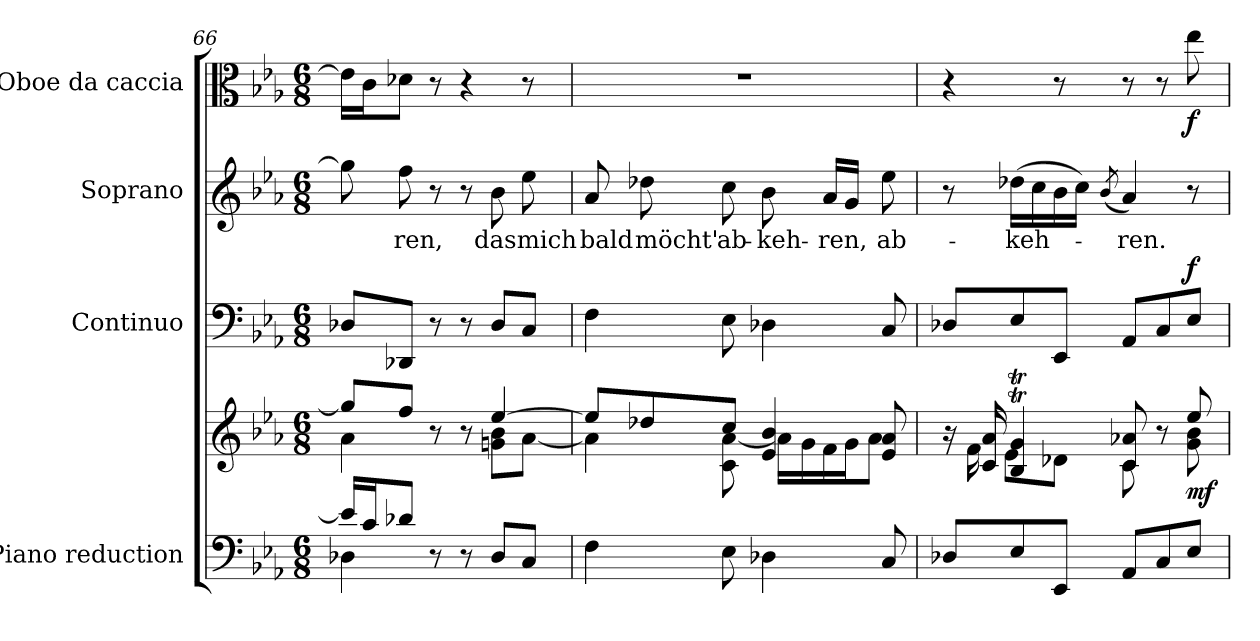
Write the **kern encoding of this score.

**kern	**kern	**dynam	**kern	**dynam	**kern	**text	**kern	**dynam
*part4	*part4	*part4	*part3	*part3	*part2	*part2	*part1	*part1
*staff5	*staff4	*staff4/5	*staff3	*staff3	*staff2	*staff2	*staff1	*staff1
*I"Piano reduction	*	*	*I"Continuo	*	*I"Soprano	*	*I"Oboe da caccia	*
*I'Pno	*	*	*	*	*	*	*I'Ob	*
*clefF4	*clefG2	*	*clefF4	*	*clefG2	*	*clefC3	*
*k[b-e-a-]	*k[b-e-a-]	*	*k[b-e-a-]	*	*k[b-e-a-]	*	*k[b-e-a-]	*
*M6/8	*M6/8	*	*M6/8	*	*M6/8	*	*M6/8	*
=66	=66	=66	=66	=66	=66	=66	=66	=66
*^	*^	*	*	*	*	*	*	*
16e-/LL]	4D-X\	8gg-/L]	4a-\	.	8D-X/L	.	8gg-\]	.	16e-\LL]	.
16c/J	.	.	.	.	.	.	.	.	16c\J	.
!	!	!	!	!	!	!	!	!LO:LY:b	!	!
8d-X/J	.	8ff/J	.	.	8DD-X/J	.	8ff\	-ren,	8d-X\J	.
8r	8ryy	8r	8ryy	.	8r	.	8r	.	8r	.
8r	8ryy	8r	8ryy	.	8r	.	8r	.	4r	.
!	!	!	!	!	!	!	!	!LO:LY:b	!	!
8D-/L	4ryy	[4ee-/	8gn\ 8b-\L	.	8D-/L	.	8b-\	das	.	.
!	!	!	!	!	!	!	!	!LO:LY:b	!	!
8C/J	.	.	[8a-\J	.	8C/J	.	8ee-\	mich	8r	.
*v	*v	*	*	*	*	*	*	*	*	*
=67	=67	=67	=67	=67	=67	=67	=67	=67	=67
!	!	!	!	!	!	!	!LO:LY:b	!	!
4F\	8ee-/L]	4a-\]	.	4F\	.	8a-/	bald	2.r	.
!	!	!	!	!	!	!	!LO:LY:b	!	!
.	8dd-X/	.	.	.	.	8dd-X\	möcht'	.	.
!	!	!	!	!	!	!	!LO:LY:b	!	!
8E-\	8cc/J	8c\ [8a-\	.	8E-\	.	8cc\	ab-	.	.
!	!	!	!	!	!	!	!LO:LY:b	!	!
4D-X\	4e-/ 4b-/	16a-\LL]	.	4D-X\	.	8b-\	-keh-	.	.
.	.	16g\	.	.	.	.	.	.	.
!	!	!	!	!	!	!	!LO:LY:b	!	!
.	.	16f\	.	.	.	16a-/LL	-ren,	.	.
.	.	16g\J	.	.	.	16g/JJ	.	.	.
!	!	!	!	!	!	!	!LO:LY:b	!	!
8C/	8e-/ 8a-/	8a-\J	.	8C/	.	8ee-\	ab-	.	.
=68	=68	=68	=68	=68	=68	=68	=68	=68	=68
8D-X/L	16r	16ryy	.	8D-X/L	.	8r	.	4r	.
.	16c/ 16a-/	16f\	.	.	.	.	.	.	.
!	!	!	!	!	!	!	!LO:LY:b	!	!
8E-/	4B-/T 4g/T	8e-\L	.	8E-/	.	(>16dd-X\LL	-keh-	.	.
.	.	.	.	.	.	16cc\	.	.	.
8EE-/J	.	8d-X\J	.	8EE-/J	.	16b-\	.	8r	.
.	.	.	.	.	.	16cc\JJ)	.	.	.
.	.	.	.	.	.	(<8qb-/	.	.	.
!	!	!	!	!	!	!	!LO:LY:b	!	!
8AA-/L	8c/ 8a-/	8c\	.	8AA-/L	.	4a-/)	-ren.	8r	.
8C/	8r	8ryy	.	8C/	.	.	.	8r	.
!	!	!	!LO:DY:b	!	!LO:DY:a	!	!	!	!LO:DY:b
8E-/J	8ee-/	8g\ 8b-\	mf	8E-/J	f	8r	.	8ee-\	f
*	*v	*v	*	*	*	*	*	*	*
=	=	=	=	=	=	=	=	=
*-	*-	*-	*-	*-	*-	*-	*-	*-
